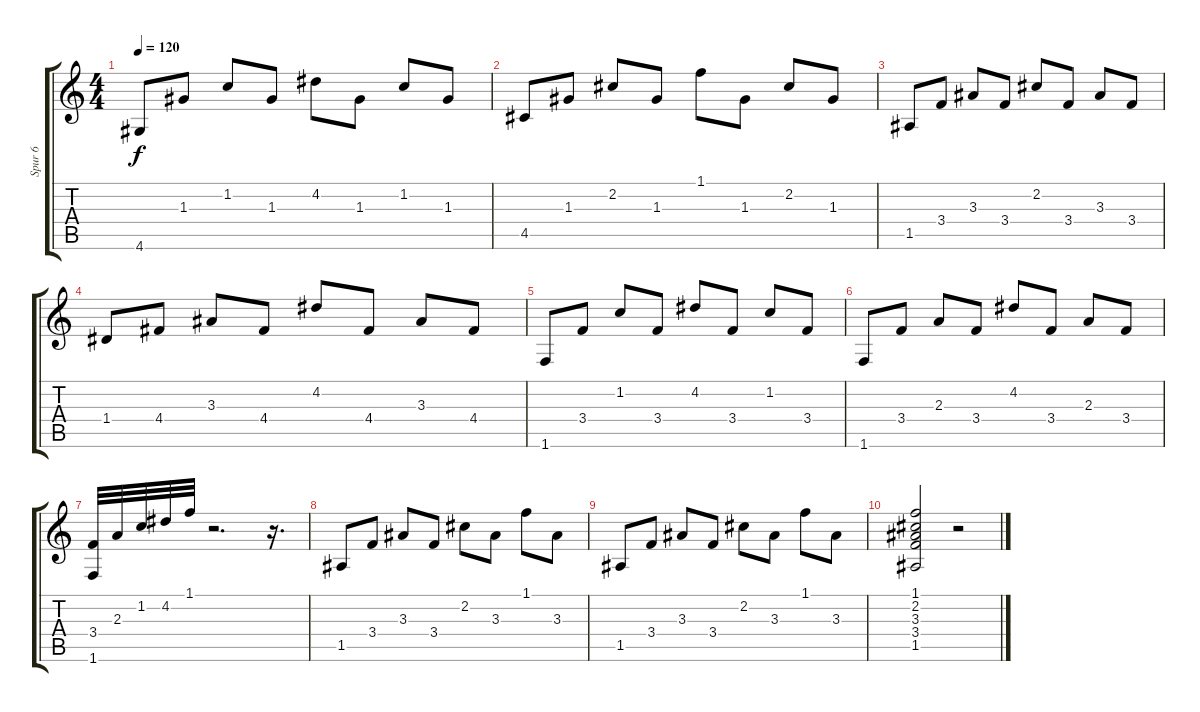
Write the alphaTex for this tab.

\track ("Spur 6" "Spur 6") {instrument acousticguitarsteel}
\staff {score tabs}
\tuning (E4 B3 G3 D3 A2 E2) {hide}
\ts (4 4)
\tempo 120
\clef g2
\ks c
4.6.8{dy f} 1.3.8 1.2.8 1.3.8 4.2.8 1.3.8 1.2.8 1.3.8 |
4.5.8 1.3.8 2.2.8 1.3.8 1.1.8 1.3.8 2.2.8 1.3.8 |
1.5.8 3.4.8 3.3.8 3.4.8 2.2.8 3.4.8 3.3.8 3.4.8 |
1.4.8 4.4.8 3.3.8 4.4.8 4.2.8 4.4.8 3.3.8 4.4.8 |
1.6.8 3.4.8 1.2.8 3.4.8 4.2.8 3.4.8 1.2.8 3.4.8 |
1.6.8 3.4.8 2.3.8 3.4.8 4.2.8 3.4.8 2.3.8 3.4.8 |
(3.4 1.6).32 2.3.32 1.2.32 4.2.32 1.1.32 r.2{d} r.16{d} |
1.5.8 3.4.8 3.3.8 3.4.8 2.2.8 3.3.8 1.1.8 3.3.8 |
1.5.8 3.4.8 3.3.8 3.4.8 2.2.8 3.3.8 1.1.8 3.3.8 |
(1.1 2.2 3.3 3.4 1.5).2 r.2
